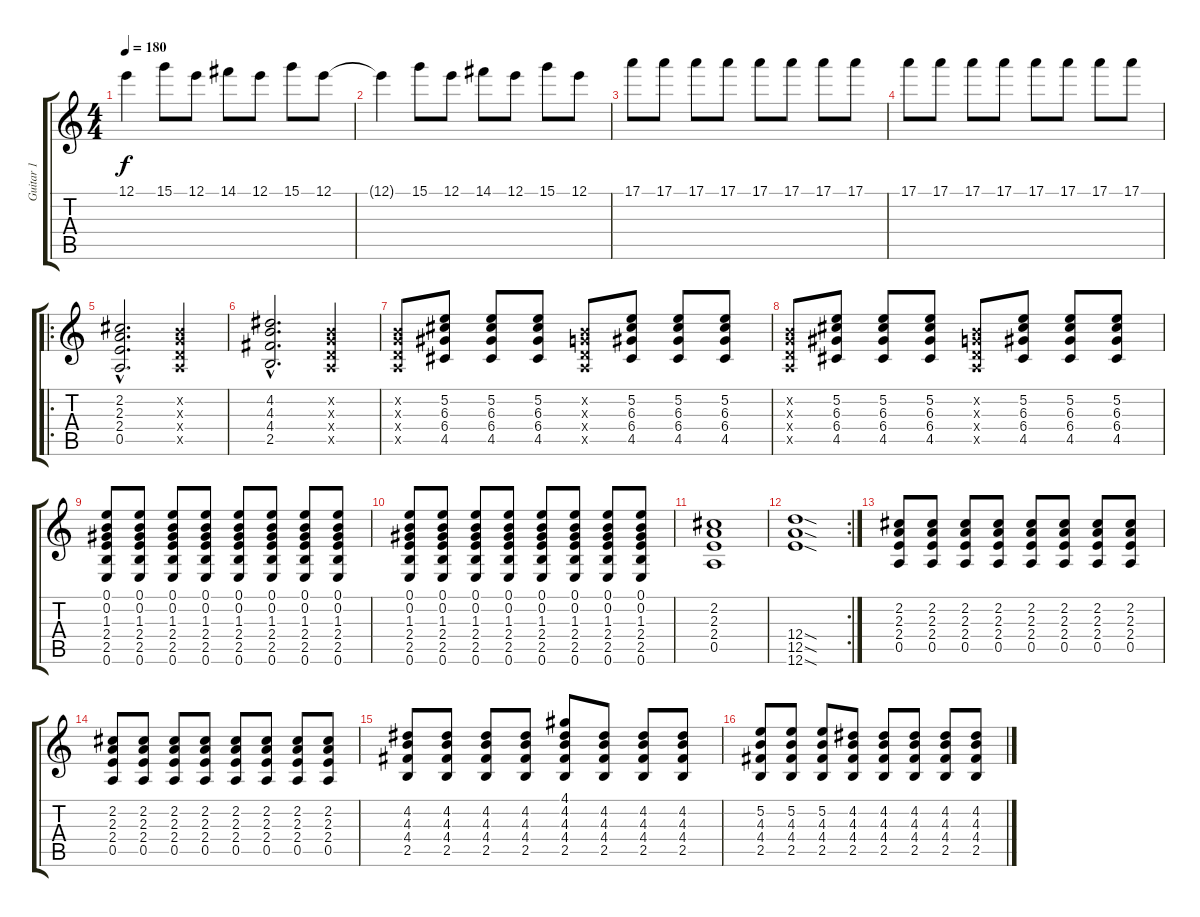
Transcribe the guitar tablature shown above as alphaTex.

\track ("Guitar 1" "Guitar 1") {instrument electricguitarclean}
\staff {score tabs}
\tuning (E4 B3 G3 D3 A2 E2) {hide}
\ts (4 4)
\tempo 180
\clef g2
\ks c
12.1{t}.4{dy f} 15.1.8 12.1.8 14.1.8 12.1.8 15.1.8 12.1.8 |
12.1{t}.4 15.1.8 12.1.8 14.1.8 12.1.8 15.1.8 12.1.8 |
17.1.8 17.1.8 17.1.8 17.1.8 17.1.8 17.1.8 17.1.8 17.1.8 |
17.1.8 17.1.8 17.1.8 17.1.8 17.1.8 17.1.8 17.1.8 17.1.8 |
\ro
(2.2{hac} 2.3{hac} 2.4{hac} 0.5{hac}).2{d} (0.2{x} 0.3{x} 0.4{x} 0.5{x}).4 |
(4.2{hac} 4.3{hac} 4.4{hac} 2.5{hac}).2{d} (0.2{x} 0.3{x} 0.4{x} 0.5{x}).4 |
(0.2{x} 0.3{x} 0.4{x} 0.5{x}).8 (5.2 6.3 6.4 4.5).8 (5.2 6.3 6.4 4.5).8 (5.2 6.3 6.4 4.5).8 (0.2{x} 0.3{x} 0.4{x} 0.5{x}).8 (5.2 6.3 6.4 4.5).8 (5.2 6.3 6.4 4.5).8 (5.2 6.3 6.4 4.5).8 |
(0.2{x} 0.3{x} 0.4{x} 0.5{x}).8 (5.2 6.3 6.4 4.5).8 (5.2 6.3 6.4 4.5).8 (5.2 6.3 6.4 4.5).8 (0.2{x} 0.3{x} 0.4{x} 0.5{x}).8 (5.2 6.3 6.4 4.5).8 (5.2 6.3 6.4 4.5).8 (5.2 6.3 6.4 4.5).8 |
(0.1 0.2 1.3 2.4 2.5 0.6).8 (0.1 0.2 1.3 2.4 2.5 0.6).8 (0.1 0.2 1.3 2.4 2.5 0.6).8 (0.1 0.2 1.3 2.4 2.5 0.6).8 (0.1 0.2 1.3 2.4 2.5 0.6).8 (0.1 0.2 1.3 2.4 2.5 0.6).8 (0.1 0.2 1.3 2.4 2.5 0.6).8 (0.1 0.2 1.3 2.4 2.5 0.6).8 |
(0.1 0.2 1.3 2.4 2.5 0.6).8 (0.1 0.2 1.3 2.4 2.5 0.6).8 (0.1 0.2 1.3 2.4 2.5 0.6).8 (0.1 0.2 1.3 2.4 2.5 0.6).8 (0.1 0.2 1.3 2.4 2.5 0.6).8 (0.1 0.2 1.3 2.4 2.5 0.6).8 (0.1 0.2 1.3 2.4 2.5 0.6).8 (0.1 0.2 1.3 2.4 2.5 0.6).8 |
(2.2 2.3 2.4 0.5).1 |
\rc 2
(12.4{sod} 12.5{sod} 12.6{sod}).1 |
(2.2 2.3 2.4 0.5).8 (2.2 2.3 2.4 0.5).8 (2.2 2.3 2.4 0.5).8 (2.2 2.3 2.4 0.5).8 (2.2 2.3 2.4 0.5).8 (2.2 2.3 2.4 0.5).8 (2.2 2.3 2.4 0.5).8 (2.2 2.3 2.4 0.5).8 |
(2.2 2.3 2.4 0.5).8 (2.2 2.3 2.4 0.5).8 (2.2 2.3 2.4 0.5).8 (2.2 2.3 2.4 0.5).8 (2.2 2.3 2.4 0.5).8 (2.2 2.3 2.4 0.5).8 (2.2 2.3 2.4 0.5).8 (2.2 2.3 2.4 0.5).8 |
(4.2 4.3 4.4 2.5).8 (4.2 4.3 4.4 2.5).8 (4.2 4.3 4.4 2.5).8 (4.2 4.3 4.4 2.5).8 (4.1 4.2 4.3 4.4 2.5).8 (4.2 4.3 4.4 2.5).8 (4.2 4.3 4.4 2.5).8 (4.2 4.3 4.4 2.5).8 |
(5.2 4.3 4.4 2.5).8 (5.2 4.3 4.4 2.5).8 (5.2 4.3 4.4 2.5).8 (4.2 4.3 4.4 2.5).8 (4.2 4.3 4.4 2.5).8 (4.2 4.3 4.4 2.5).8 (4.2 4.3 4.4 2.5).8 (4.2 4.3 4.4 2.5).8
